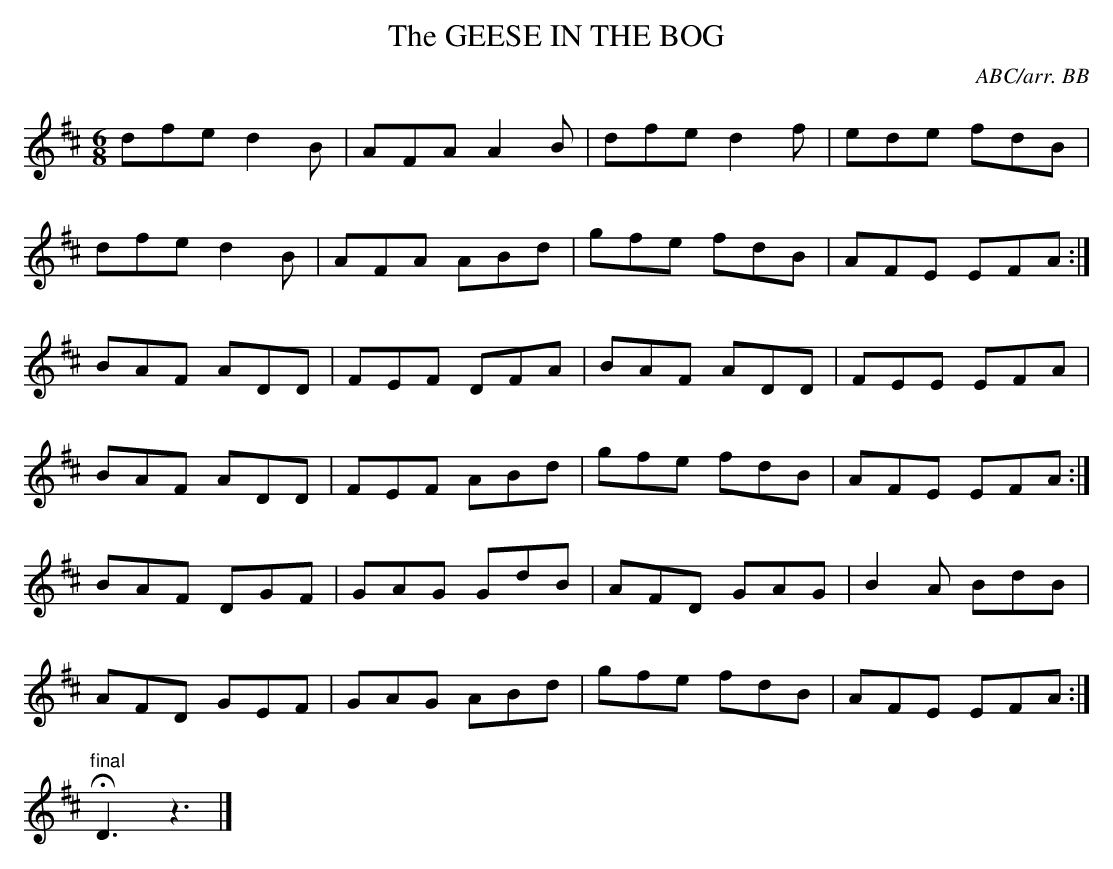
X:1
T:GEESE IN THE BOG, The
C:ABC/arr. BB
what the third part is all about. (Only |G,| appears in
the source but I raised it an octave.)
L:1/8
M:6/8
K:D
dfe d2B|AFA A2B|dfe d2f|ede fdB|
dfe d2B|AFA ABd|gfe fdB|AFE EFA:|
BAF ADD|FEF DFA|BAF ADD|FEE EFA|
BAF ADD|FEF ABd|gfe fdB|AFE EFA:|
BAF DGF|GAG GdB|AFD GAG|B2A BdB|
AFD GEF|GAG ABd|gfe fdB|AFE EFA:|
"final"HD3z3|]
